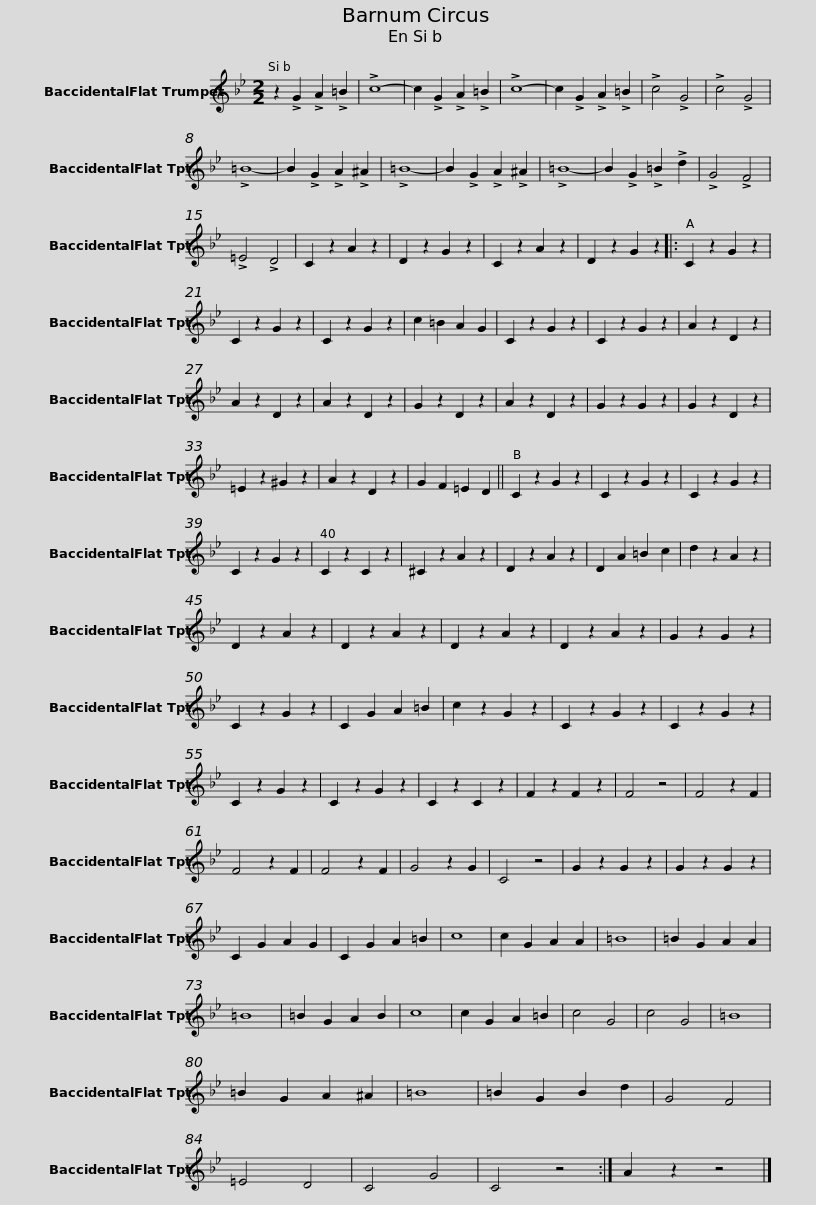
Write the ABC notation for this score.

X:1
L:1/8
M:2/2
I:linebreak $
K:none
V:1 treble transpose=-2
V:1
[K:Bb] z2 !>!G2 !>!A2 !>!=B2 | !>!c8- | c2 !>!G2 !>!A2 !>!=B2 | !>!c8- | c2 !>!G2 !>!A2 !>!=B2 | %5
 !>!c4 !>!G4 | !>!c4 !>!G4 | !>!=B8- | B2 !>!G2 !>!A2 !>!^A2 |$ !>!=B8- | %10
 B2 !>!G2 !>!A2 !>!^A2 | !>!=B8- | B2 !>!G2 !>!=B2 !>!d2 | !>!G4 !>!F4 | !>!=E4 !>!D4 | %15
 C2 z2 A2 z2 | D2 z2 G2 z2 | C2 z2 A2 z2 | D2 z2 G2 z2 |:$ C2 z2 G2 z2 | %20
 C2 z2 G2 z2 | C2 z2 G2 z2 | c2 =B2 A2 G2 | C2 z2 G2 z2 | C2 z2 G2 z2 | %25
 A2 z2 D2 z2 | A2 z2 D2 z2 |$ A2 z2 D2 z2 | G2 z2 D2 z2 | A2 z2 D2 z2 | %30
 G2 z2 G2 z2 | G2 z2 D2 z2 | =E2 z2 ^G2 z2 | A2 z2 D2 z2 |$ G2 F2 =E2 D2 || %35
 C2 z2 G2 z2 | C2 z2 G2 z2 | C2 z2 G2 z2 | C2 z2 G2 z2 | C2 z2 C2 z2 | %40
 ^C2 z2 A2 z2 | D2 z2 A2 z2 |$ D2 A2 =B2 c2 | d2 z2 A2 z2 | D2 z2 A2 z2 | %45
 D2 z2 A2 z2 | D2 z2 A2 z2 | D2 z2 A2 z2 | G2 z2 G2 z2 | C2 z2 G2 z2 |$ %50
 C2 G2 A2 =B2 | c2 z2 G2 z2 | C2 z2 G2 z2 | C2 z2 G2 z2 | C2 z2 G2 z2 | %55
 C2 z2 G2 z2 | C2 z2 C2 z2 | F2 z2 F2 z2 | F4 z4 |$ F4 z2 F2 | %60
 F4 z2 F2 | F4 z2 F2 | G4 z2 G2 | C4 z4 | G2 z2 G2 z2 | %65
 G2 z2 G2 z2 | C2 G2 A2 G2 | C2 G2 A2 =B2 | c8 |$ c2 G2 A2 A2 | %70
 =B8 | =B2 G2 A2 A2 | =B8 | =B2 G2 A2 B2 | c8 | %75
 c2 G2 A2 =B2 | c4 G4 | c4 G4 | =B8 | =B2 G2 A2 ^A2 | %80
 =B8 |$ =B2 G2 B2 d2 | G4 F4 | =E4 D4 | C4 G4 | %85
 C4 z4 :| A2 z2 z4 |] %87
